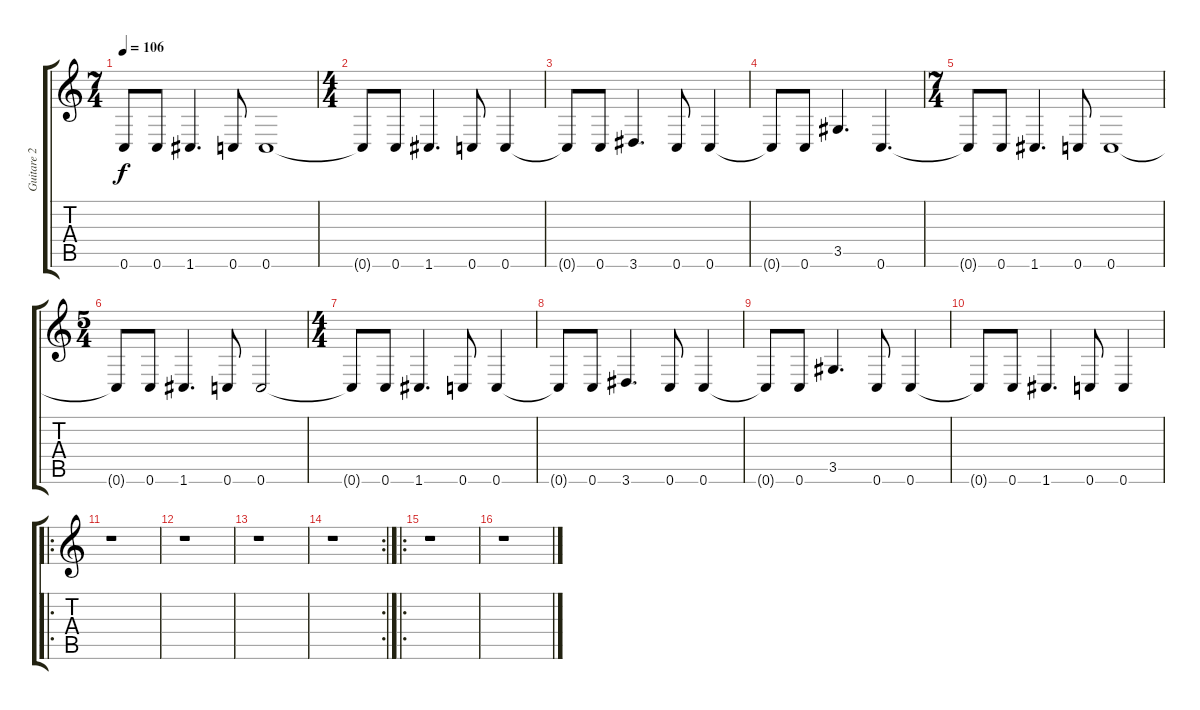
\track ("Guitare 2" "Guitare 2") {instrument distortionguitar}
\staff {score tabs}
\tuning (C4 G3 Eb3 Bb2 F2 C2) {hide}
\ts (7 4)
\tempo 106
\clef g2
\ks c
0.6.8{dy f} 0.6.8 1.6.4{d} 0.6.8 0.6.1 |
\ts (4 4)
0.6{t}.8 0.6.8 1.6.4{d} 0.6.8 0.6.4 |
0.6{t}.8 0.6.8 3.6.4{d} 0.6.8 0.6.4 |
0.6{t}.8 0.6.8 3.5.4{d} 0.6.4{d} |
\ts (7 4)
0.6{t}.8 0.6.8 1.6.4{d} 0.6.8 0.6.1 |
\ts (5 4)
0.6{t}.8 0.6.8 1.6.4{d} 0.6.8 0.6.2 |
\ts (4 4)
0.6{t}.8 0.6.8 1.6.4{d} 0.6.8 0.6.4 |
0.6{t}.8 0.6.8 3.6.4{d} 0.6.8 0.6.4 |
0.6{t}.8 0.6.8 3.5.4{d} 0.6.8 0.6.4 |
0.6{t}.8 0.6.8 1.6.4{d} 0.6.8 0.6.4 |
\ro
r.1 |
r.1 |
r.1 |
\rc 2
r.1 |
\ro
r.1 |
r.1
